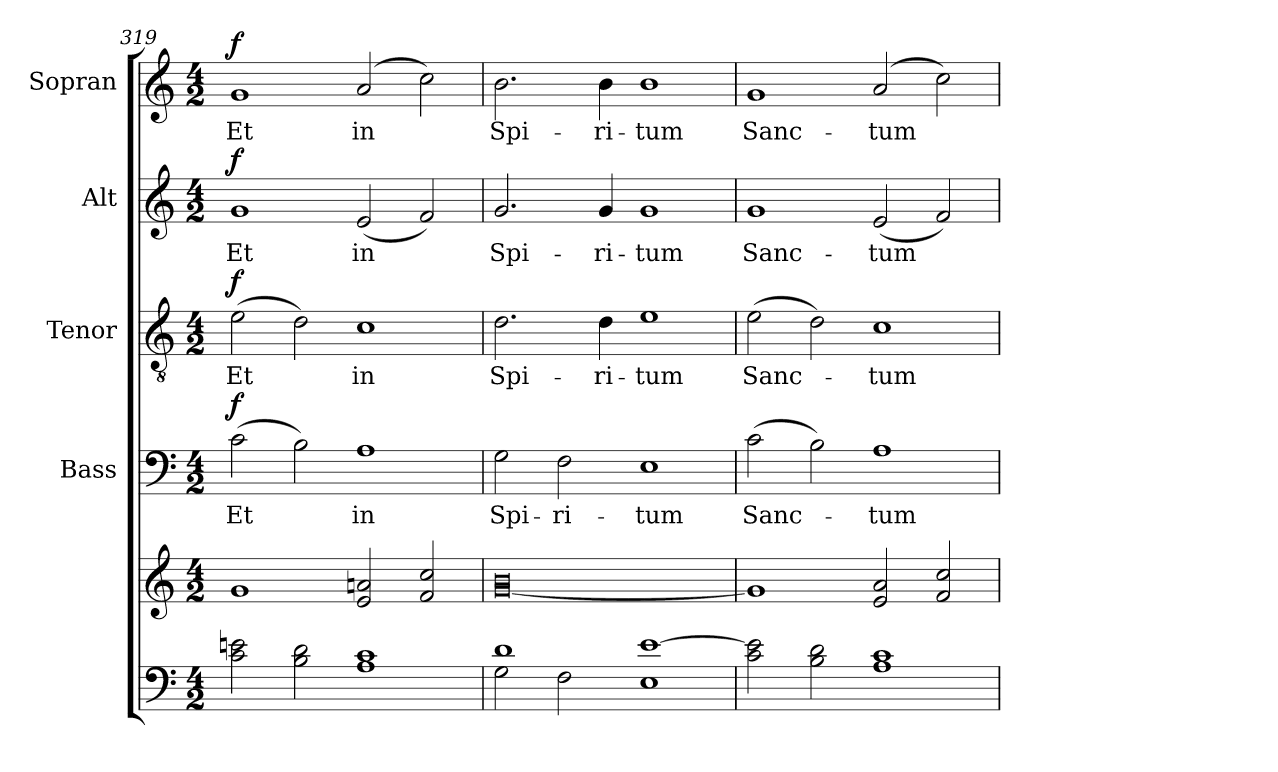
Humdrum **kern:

**kern	**kern	**kern	**text	**dynam	**kern	**text	**dynam	**kern	**text	**dynam	**kern	**text	**dynam
*part5	*part5	*part4	*part4	*part4	*part3	*part3	*part3	*part2	*part2	*part2	*part1	*part1	*part1
*staff6	*staff5	*staff4	*staff4	*staff4	*staff3	*staff3	*staff3	*staff2	*staff2	*staff2	*staff1	*staff1	*staff1
*	*	*I"Bass	*	*	*I"Tenor	*	*	*I"Alt	*	*	*I"Sopran	*	*
*	*	*I'B.	*	*	*I'T.	*	*	*I'A.	*	*	*I'S.	*	*
*clefF4	*clefG2	*clefF4	*	*	*clefGv2	*	*	*clefG2	*	*	*clefG2	*	*
*k[]	*k[]	*k[]	*	*	*k[]	*	*	*k[]	*	*	*k[]	*	*
*C:	*C:	*C:	*	*	*C:	*	*	*C:	*	*	*C:	*	*
*M4/2	*M4/2	*M4/2	*	*	*M4/2	*	*	*M4/2	*	*	*M4/2	*	*
=319	=319	=319	=319	=319	=319	=319	=319	=319	=319	=319	=319	=319	=319
!	!	!	!LO:LY:b	!LO:DY:a	!	!LO:LY:b	!LO:DY:a	!	!LO:LY:b	!LO:DY:a	!	!LO:LY:b	!LO:DY:a
2c\ 2en\	1g	(>2c\	Et	f	(>2e\	Et	f	1g	Et	f	1g	Et	f
2B\ 2d\	.	2B\)	.	.	2d\)	.	.	.	.	.	.	.	.
!	!	!	!LO:LY:b	!	!	!LO:LY:b	!	!	!LO:LY:b	!	!	!LO:LY:b	!
1A 1c	2e/ 2an/	1A	in	.	1c	in	.	(<2e/	in	.	(2a/	in	.
.	2f/ 2cc/	.	.	.	.	.	.	2f/)	.	.	2cc\)	.	.
=320	=320	=320	=320	=320	=320	=320	=320	=320	=320	=320	=320	=320	=320
*^	*	*	*	*	*	*	*	*	*	*	*	*	*
!	!	!	!	!LO:LY:b	!	!	!LO:LY:b	!	!	!LO:LY:b	!	!	!LO:LY:b	!
1d	2G\	[0g 0b	2G\	Spi-	.	2.d\	Spi-	.	2.g/	Spi-	.	2.b\	Spi-	.
!	!	!	!	!LO:LY:b	!	!	!	!	!	!	!	!	!	!
.	2F\	.	2F\	-ri-	.	.	.	.	.	.	.	.	.	.
!	!	!	!	!	!	!	!LO:LY:b	!	!	!LO:LY:b	!	!	!LO:LY:b	!
.	.	.	.	.	.	4d\	-ri-	.	4g/	-ri-	.	4b\	-ri-	.
!	!	!	!	!LO:LY:b	!	!	!LO:LY:b	!	!	!LO:LY:b	!	!	!LO:LY:b	!
[>1e	1E	.	1E	-tum	.	1e	-tum	.	1g	-tum	.	1b	-tum	.
=321	=321	=321	=321	=321	=321	=321	=321	=321	=321	=321	=321	=321	=321	=321
!	!	!	!	!LO:LY:b	!	!	!LO:LY:b	!	!	!LO:LY:b	!	!	!LO:LY:b	!
*v	*v	*	*	*	*	*	*	*	*	*	*	*	*	*
2c\ 2e\]	1g]	(>2c\	Sanc-	.	(>2e\	Sanc-	.	1g	Sanc-	.	1g	Sanc-	.
2B\ 2d\	.	2B\)	.	.	2d\)	.	.	.	.	.	.	.	.
!	!	!	!LO:LY:b	!	!	!LO:LY:b	!	!	!LO:LY:b	!	!	!LO:LY:b	!
1A 1c	2e/ 2a/	1A	-tum	.	1c	-tum	.	(<2e/	-tum	.	(2a/	-tum	.
.	2f/ 2cc/	.	.	.	.	.	.	2f/)	.	.	2cc\)	.	.
=	=	=	=	=	=	=	=	=	=	=	=	=	=
*-	*-	*-	*-	*-	*-	*-	*-	*-	*-	*-	*-	*-	*-
